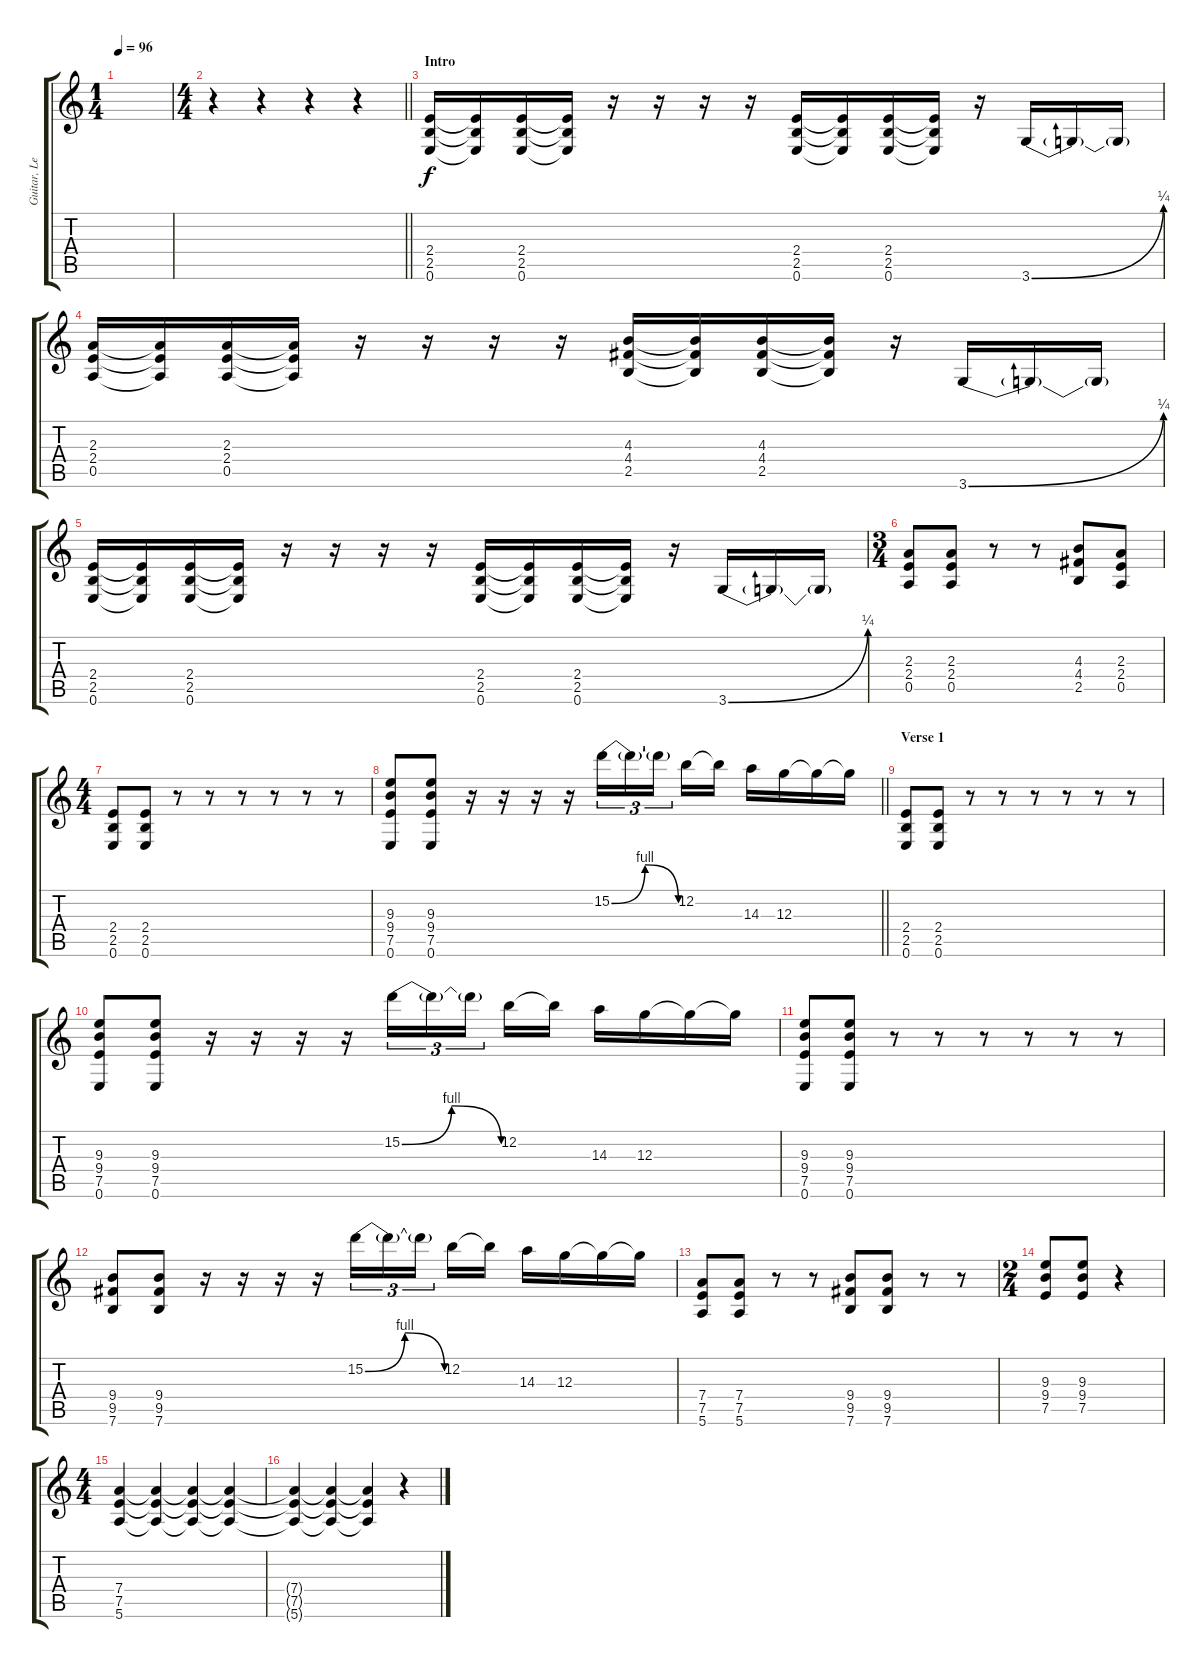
\track ("Guitar, Lead" "Guitar, Le") {instrument overdrivenguitar}
\staff {score tabs}
\tuning (E4 B3 G3 D3 A2 E2) {hide}
\ts (1 4)
\tempo 96
\clef g2
\ks c
|
\ts (4 4)
\barLineRight lightlight
r.4 r.4 r.4 r.4 |
\section ("" "Intro")
(2.4 2.5 0.6).16 (2.4{t} 2.5{t} 0.6{t}).16 (2.4 2.5 0.6).16 (2.4{t} 2.5{t} 0.6{t}).16 r.16 r.16 r.16 r.16 (2.4 2.5 0.6).16 (2.4{t} 2.5{t} 0.6{t}).16 (2.4 2.5 0.6).16 (2.4{t} 2.5{t} 0.6{t}).16 r.16 3.6{be (bend 0 0 60 1)}.16 3.6{t}.16 3.6{t}.16 |
(2.3 2.4 0.5).16 (2.3{t} 2.4{t} 0.5{t}).16 (2.3 2.4 0.5).16 (2.3{t} 2.4{t} 0.5{t}).16 r.16 r.16 r.16 r.16 (4.3 4.4 2.5).16 (4.3{t} 4.4{t} 2.5{t}).16 (4.3 4.4 2.5).16 (4.3{t} 4.4{t} 2.5{t}).16 r.16 3.6{be (bend 0 0 60 1)}.16 3.6{t}.16 3.6{t}.16 |
(2.4 2.5 0.6).16 (2.4{t} 2.5{t} 0.6{t}).16 (2.4 2.5 0.6).16 (2.4{t} 2.5{t} 0.6{t}).16 r.16 r.16 r.16 r.16 (2.4 2.5 0.6).16 (2.4{t} 2.5{t} 0.6{t}).16 (2.4 2.5 0.6).16 (2.4{t} 2.5{t} 0.6{t}).16 r.16 3.6{be (bend 0 0 60 1)}.16 3.6{t}.16 3.6{t}.16 |
\ts (3 4)
(2.3 2.4 0.5).8 (2.3 2.4 0.5).8 r.8 r.8 (4.3 4.4 2.5).8 (2.3 2.4 0.5).8 |
\ts (4 4)
(2.4 2.5 0.6).8 (2.4 2.5 0.6).8 r.8 r.8 r.8 r.8 r.8 r.8 |
\barLineRight lightlight
(9.3 9.4 7.5 0.6).8 (9.3 9.4 7.5 0.6).8 r.16 r.16 r.16 r.16 15.2{be (bendrelease 0 0 15 4 15 4 60 0)}.16{tu (3 2)} 15.2{t}.16{tu (3 2)} 15.2{t}.16{tu (3 2) beam splitsecondary} 12.2.16 12.2{t}.16 14.3.16 12.3.16 12.3{t}.16 12.3{t}.16 |
\section ("" "Verse 1")
(2.4 2.5 0.6).8 (2.4 2.5 0.6).8 r.8 r.8 r.8 r.8 r.8 r.8 |
(9.3 9.4 7.5 0.6).8 (9.3 9.4 7.5 0.6).8 r.16 r.16 r.16 r.16 15.2{be (bendrelease 0 0 15 4 15 4 60 0)}.16{tu (3 2)} 15.2{t}.16{tu (3 2)} 15.2{t}.16{tu (3 2) beam splitsecondary} 12.2.16 12.2{t}.16 14.3.16 12.3.16 12.3{t}.16 12.3{t}.16 |
(9.3 9.4 7.5 0.6).8 (9.3 9.4 7.5 0.6).8 r.8 r.8 r.8 r.8 r.8 r.8 |
(9.4 9.5 7.6).8 (9.4 9.5 7.6).8 r.16 r.16 r.16 r.16 15.2{be (bendrelease 0 0 15 4 15 4 60 0)}.16{tu (3 2)} 15.2{t}.16{tu (3 2)} 15.2{t}.16{tu (3 2) beam splitsecondary} 12.2.16 12.2{t}.16 14.3.16 12.3.16 12.3{t}.16 12.3{t}.16 |
(7.4 7.5 5.6).8 (7.4 7.5 5.6).8 r.8 r.8 (9.4 9.5 7.6).8 (9.4 9.5 7.6).8 r.8 r.8 |
\ts (2 4)
(9.3 9.4 7.5).8 (9.3 9.4 7.5).8 r.4 |
\ts (4 4)
(7.4 7.5 5.6).4 (7.4{t} 7.5{t} 5.6{t}).4 (7.4{t} 7.5{t} 5.6{t}).4 (7.4{t} 7.5{t} 5.6{t}).4 |
(7.4{t} 7.5{t} 5.6{t}).4{volume 0} (7.4{t} 7.5{t} 5.6{t}).4 (7.4{t} 7.5{t} 5.6{t}).4 r.4{volume 16}
